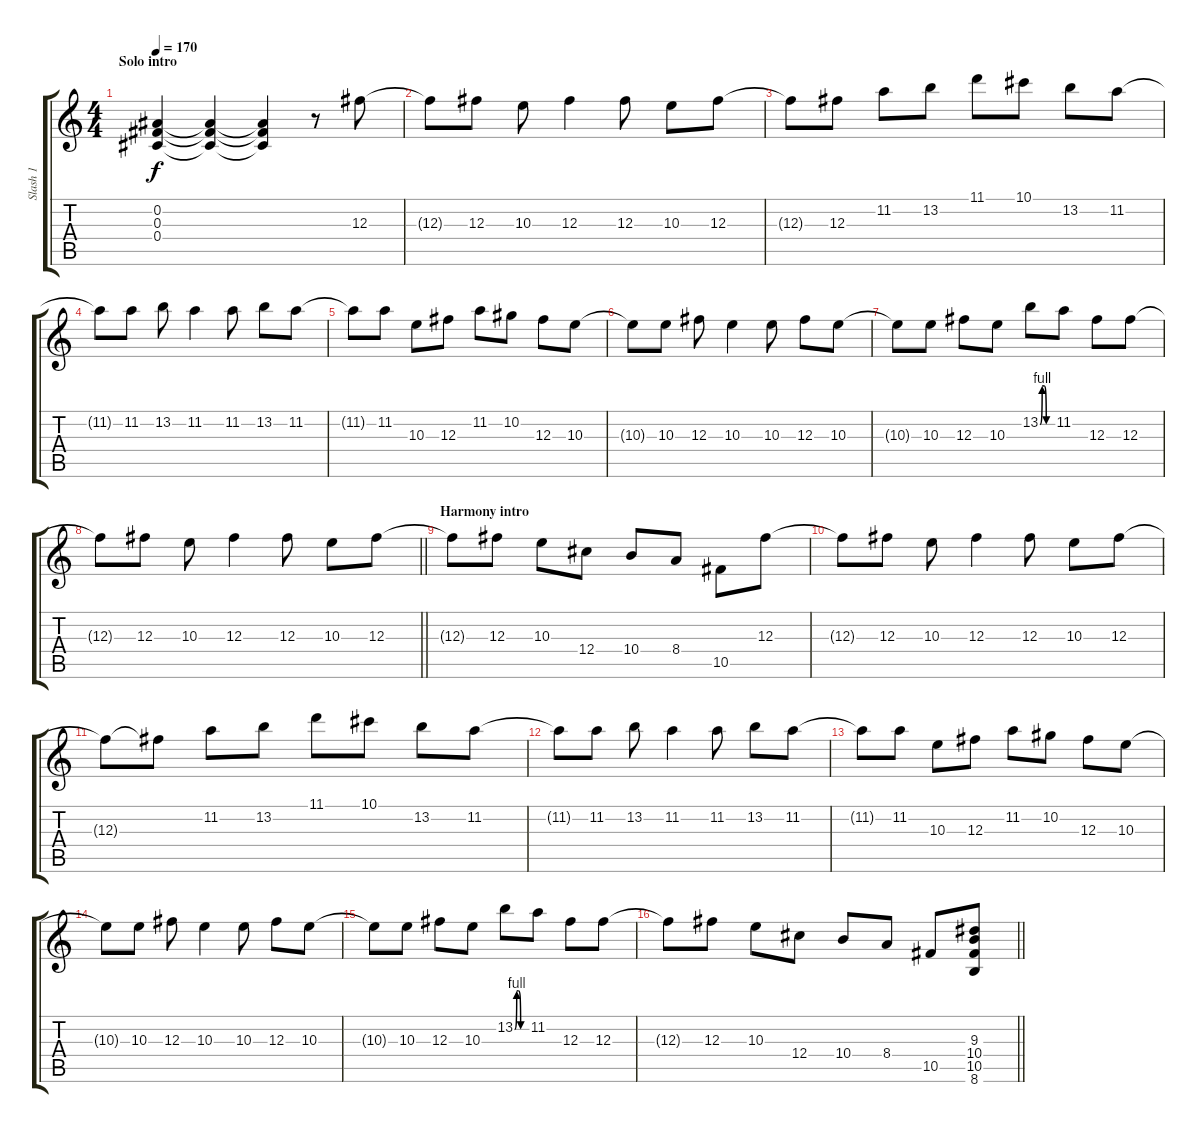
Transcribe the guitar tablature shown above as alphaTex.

\track ("Slash 1" "Slash 1") {instrument distortionguitar}
\staff {score tabs}
\tuning (Eb4 Bb3 Gb3 Db3 Ab2 Eb2) {hide}
\ts (4 4)
\section ("" "Solo intro")
\tempo 170
\clef g2
\ks c
(0.2{t} 0.3{t} 0.4{t}).4{dy f balance 8} (0.2{t} 0.3{t} 0.4{t}).4 (0.2{t} 0.3{t} 0.4{t}).4 r.8 12.3.8{volume 16} |
12.3{t}.8 12.3.8 10.3.8 12.3.4 12.3.8 10.3.8 12.3.8 |
12.3{t}.8 12.3.8 11.2.8 13.2.8 11.1.8 10.1.8 13.2.8 11.2.8 |
11.2{t}.8 11.2.8 13.2.8 11.2.4 11.2.8 13.2.8 11.2.8 |
11.2{t}.8 11.2.8 10.3.8 12.3.8 11.2.8 10.2.8 12.3.8 10.3.8 |
10.3{t}.8 10.3.8 12.3.8 10.3.4 10.3.8 12.3.8 10.3.8 |
10.3{t}.8 10.3.8 12.3.8 10.3.8 13.2{be (custom 0 0 10 4 20 4 30 0 60 0)}.8 11.2.8 12.3.8 12.3.8 |
\barLineRight lightlight
12.3{t}.8 12.3.8 10.3.8 12.3.4 12.3.8 10.3.8 12.3.8 |
\section ("" "Harmony intro")
12.3{t}.8 12.3.8 10.3.8 12.4.8 10.4.8 8.4.8 10.5.8 12.3.8{balance 16} |
12.3{t}.8 12.3.8 10.3.8 12.3.4 12.3.8 10.3.8 12.3.8 |
12.3{t}.8 12.3{t}.8 11.2.8 13.2.8 11.1.8 10.1.8 13.2.8 11.2.8 |
11.2{t}.8 11.2.8 13.2.8 11.2.4 11.2.8 13.2.8 11.2.8 |
11.2{t}.8 11.2.8 10.3.8 12.3.8 11.2.8 10.2.8 12.3.8 10.3.8 |
10.3{t}.8 10.3.8 12.3.8 10.3.4 10.3.8 12.3.8 10.3.8 |
10.3{t}.8 10.3.8 12.3.8 10.3.8 13.2{be (custom 0 0 10 4 20 4 30 0 60 0)}.8 11.2.8 12.3.8 12.3.8 |
\barLineRight lightlight
12.3{t}.8 12.3.8 10.3.8 12.4.8 10.4.8 8.4.8 10.5.8 (9.3 10.4 10.5 8.6).8
